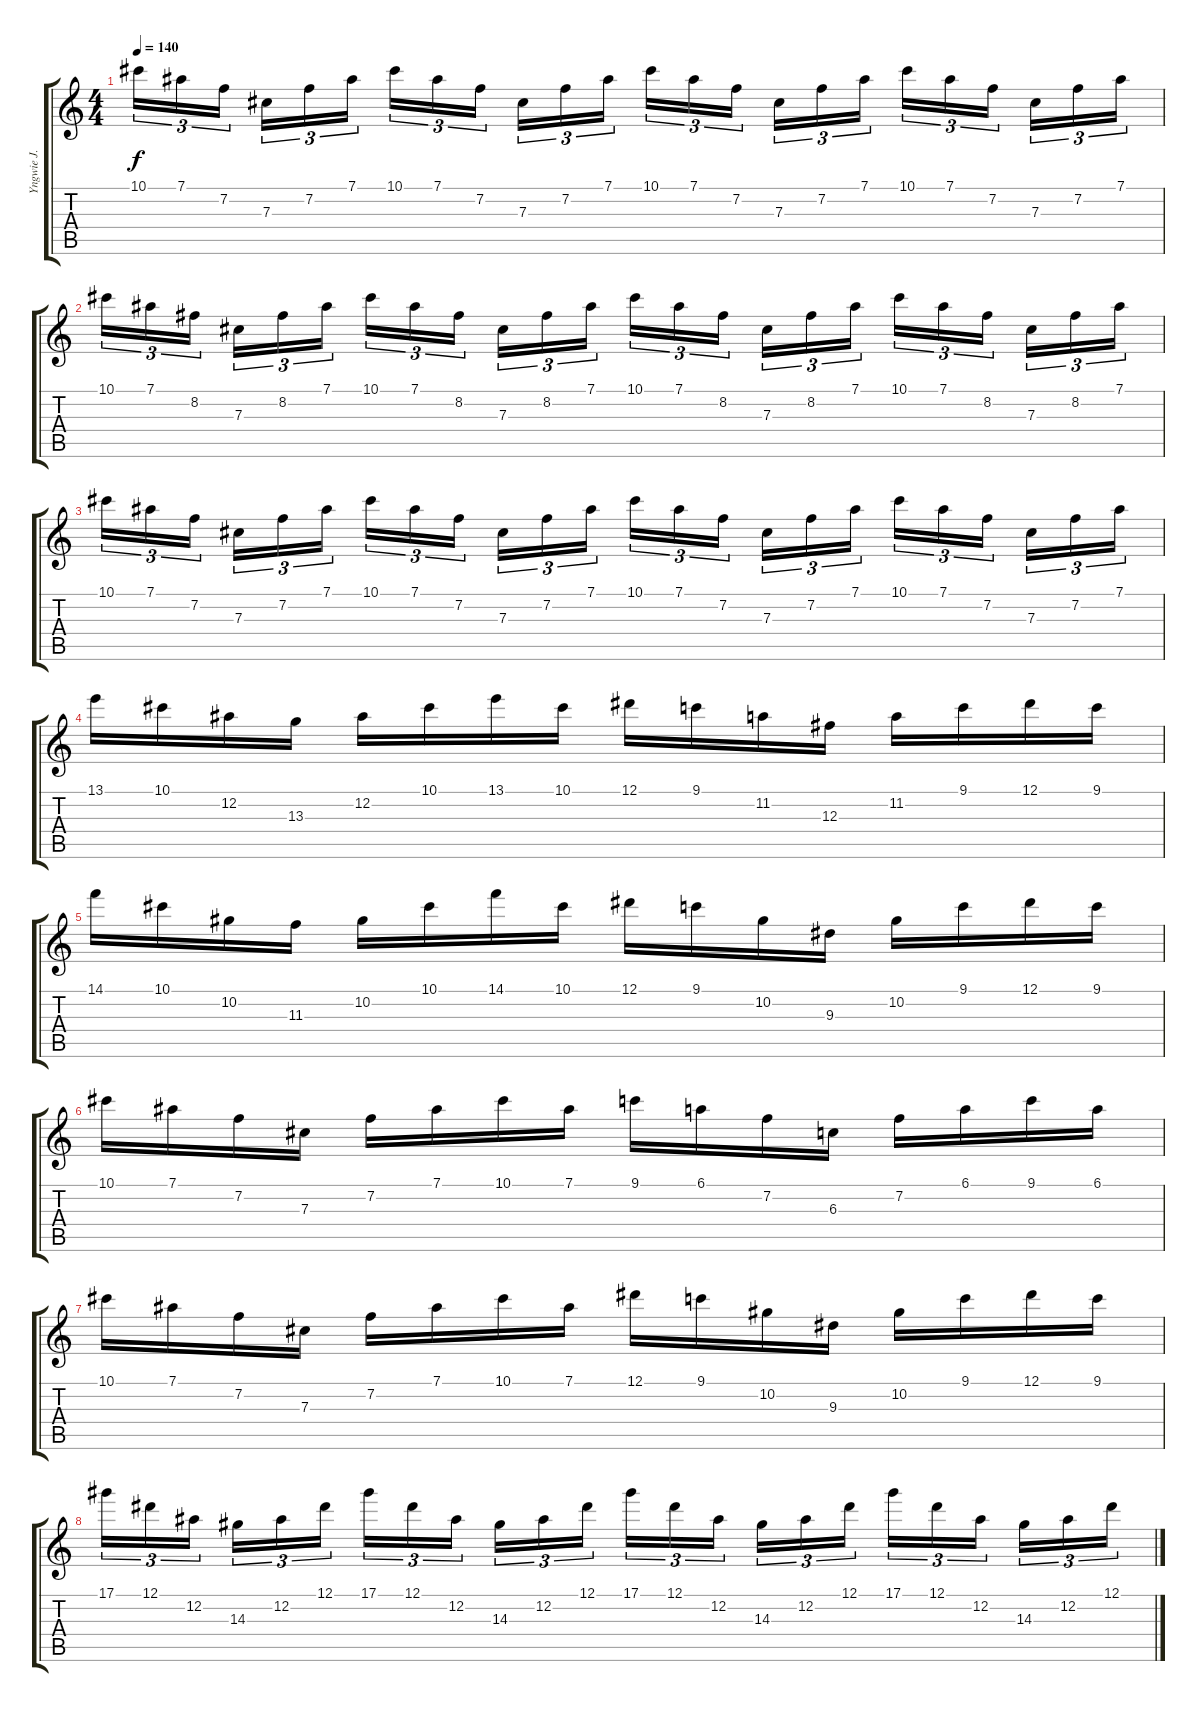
\track ("Yngwie J. Malmsteen" "Yngwie J. ") {instrument overdrivenguitar}
\staff {score tabs}
\tuning (Eb4 Bb3 Gb3 Db3 Ab2 Eb2) {hide}
\ts (4 4)
\tempo 140
\clef g2
\ks c
10.1.16{tu (3 2) dy f} 7.1.16{tu (3 2)} 7.2.16{tu (3 2) beam splitsecondary} 7.3.16{tu (3 2)} 7.2.16{tu (3 2)} 7.1.16{tu (3 2)} 10.1.16{tu (3 2)} 7.1.16{tu (3 2)} 7.2.16{tu (3 2) beam splitsecondary} 7.3.16{tu (3 2)} 7.2.16{tu (3 2)} 7.1.16{tu (3 2)} 10.1.16{tu (3 2)} 7.1.16{tu (3 2)} 7.2.16{tu (3 2) beam splitsecondary} 7.3.16{tu (3 2)} 7.2.16{tu (3 2)} 7.1.16{tu (3 2)} 10.1.16{tu (3 2)} 7.1.16{tu (3 2)} 7.2.16{tu (3 2) beam splitsecondary} 7.3.16{tu (3 2)} 7.2.16{tu (3 2)} 7.1.16{tu (3 2)} |
10.1.16{tu (3 2)} 7.1.16{tu (3 2)} 8.2.16{tu (3 2) beam splitsecondary} 7.3.16{tu (3 2)} 8.2.16{tu (3 2)} 7.1.16{tu (3 2)} 10.1.16{tu (3 2)} 7.1.16{tu (3 2)} 8.2.16{tu (3 2) beam splitsecondary} 7.3.16{tu (3 2)} 8.2.16{tu (3 2)} 7.1.16{tu (3 2)} 10.1.16{tu (3 2)} 7.1.16{tu (3 2)} 8.2.16{tu (3 2) beam splitsecondary} 7.3.16{tu (3 2)} 8.2.16{tu (3 2)} 7.1.16{tu (3 2)} 10.1.16{tu (3 2)} 7.1.16{tu (3 2)} 8.2.16{tu (3 2) beam splitsecondary} 7.3.16{tu (3 2)} 8.2.16{tu (3 2)} 7.1.16{tu (3 2)} |
10.1.16{tu (3 2)} 7.1.16{tu (3 2)} 7.2.16{tu (3 2) beam splitsecondary} 7.3.16{tu (3 2)} 7.2.16{tu (3 2)} 7.1.16{tu (3 2)} 10.1.16{tu (3 2)} 7.1.16{tu (3 2)} 7.2.16{tu (3 2) beam splitsecondary} 7.3.16{tu (3 2)} 7.2.16{tu (3 2)} 7.1.16{tu (3 2)} 10.1.16{tu (3 2)} 7.1.16{tu (3 2)} 7.2.16{tu (3 2) beam splitsecondary} 7.3.16{tu (3 2)} 7.2.16{tu (3 2)} 7.1.16{tu (3 2)} 10.1.16{tu (3 2)} 7.1.16{tu (3 2)} 7.2.16{tu (3 2) beam splitsecondary} 7.3.16{tu (3 2)} 7.2.16{tu (3 2)} 7.1.16{tu (3 2)} |
13.1.16 10.1.16 12.2.16 13.3.16 12.2.16 10.1.16 13.1.16 10.1.16 12.1.16 9.1.16 11.2.16 12.3.16 11.2.16 9.1.16 12.1.16 9.1.16 |
14.1.16 10.1.16 10.2.16 11.3.16 10.2.16 10.1.16 14.1.16 10.1.16 12.1.16 9.1.16 10.2.16 9.3.16 10.2.16 9.1.16 12.1.16 9.1.16 |
10.1.16 7.1.16 7.2.16 7.3.16 7.2.16 7.1.16 10.1.16 7.1.16 9.1.16 6.1.16 7.2.16 6.3.16 7.2.16 6.1.16 9.1.16 6.1.16 |
10.1.16 7.1.16 7.2.16 7.3.16 7.2.16 7.1.16 10.1.16 7.1.16 12.1.16 9.1.16 10.2.16 9.3.16 10.2.16 9.1.16 12.1.16 9.1.16 |
17.1.16{tu (3 2)} 12.1.16{tu (3 2)} 12.2.16{tu (3 2) beam splitsecondary} 14.3.16{tu (3 2)} 12.2.16{tu (3 2)} 12.1.16{tu (3 2)} 17.1.16{tu (3 2)} 12.1.16{tu (3 2)} 12.2.16{tu (3 2) beam splitsecondary} 14.3.16{tu (3 2)} 12.2.16{tu (3 2)} 12.1.16{tu (3 2)} 17.1.16{tu (3 2)} 12.1.16{tu (3 2)} 12.2.16{tu (3 2) beam splitsecondary} 14.3.16{tu (3 2)} 12.2.16{tu (3 2)} 12.1.16{tu (3 2)} 17.1.16{tu (3 2)} 12.1.16{tu (3 2)} 12.2.16{tu (3 2) beam splitsecondary} 14.3.16{tu (3 2)} 12.2.16{tu (3 2)} 12.1.16{tu (3 2)}
